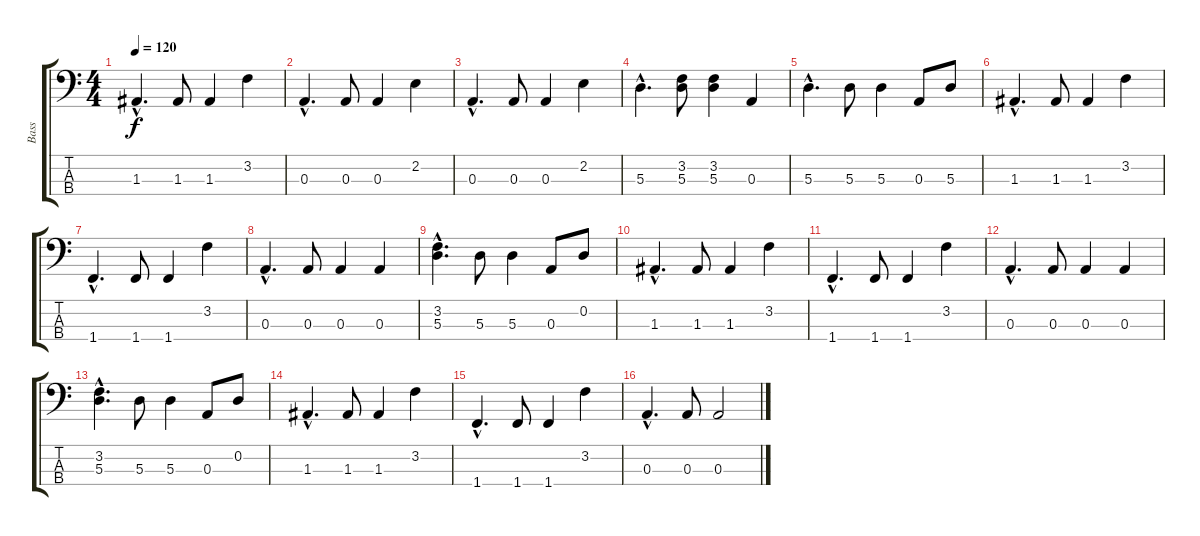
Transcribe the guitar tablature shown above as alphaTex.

\track ("Bass" "Bass") {instrument electricbassfinger}
\staff {score tabs}
\tuning (G2 D2 A1 E1) {hide}
\ts (4 4)
\tempo 120
\clef f4
\ks c
1.3{hac}.4{d dy f} 1.3.8 1.3.4 3.2.4 |
0.3{hac}.4{d} 0.3.8 0.3.4 2.2.4 |
0.3{hac}.4{d} 0.3.8 0.3.4 2.2.4 |
5.3{hac}.4{d} (3.2 5.3).8 (3.2 5.3).4 0.3.4 |
5.3{hac}.4{d} 5.3.8 5.3.4 0.3.8 5.3.8 |
1.3{hac}.4{d} 1.3.8 1.3.4 3.2.4 |
1.4{hac}.4{d} 1.4.8 1.4.4 3.2.4 |
0.3{hac}.4{d} 0.3.8 0.3.4 0.3.4 |
(3.2{hac} 5.3{hac}).4{d} 5.3.8 5.3.4 0.3.8 0.2.8 |
1.3{hac}.4{d} 1.3.8 1.3.4 3.2.4 |
1.4{hac}.4{d} 1.4.8 1.4.4 3.2.4 |
0.3{hac}.4{d} 0.3.8 0.3.4 0.3.4 |
(3.2{hac} 5.3{hac}).4{d} 5.3.8 5.3.4 0.3.8 0.2.8 |
1.3{hac}.4{d} 1.3.8 1.3.4 3.2.4 |
1.4{hac}.4{d} 1.4.8 1.4.4 3.2.4 |
0.3{hac}.4{d} 0.3.8 0.3.2
